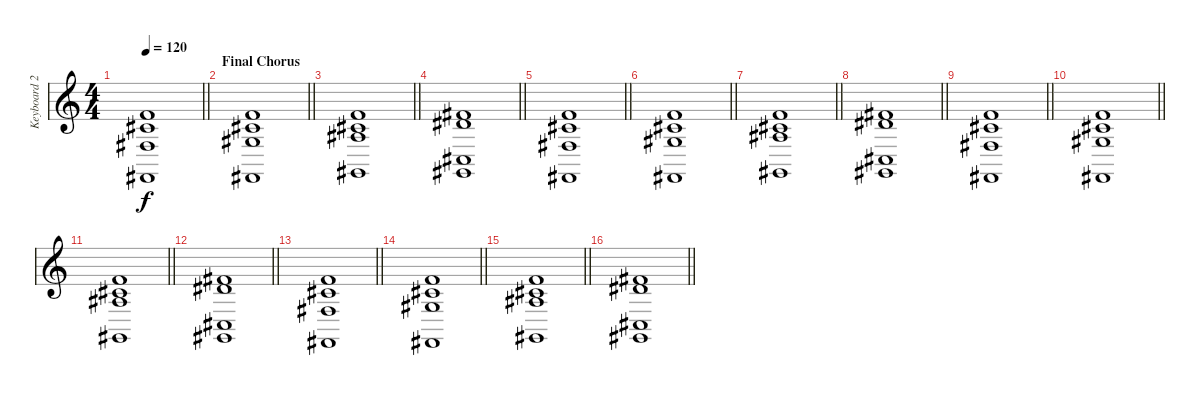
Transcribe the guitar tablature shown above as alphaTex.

\track ("Keyboard 2" "Keyboard 2") {instrument lead2sawtooth}
\staff {score}
\tuning (E4 B3 G3 D3 A2 E2) {hide}
\ts (4 4)
\tempo 120
\clef g2
\barLineRight lightlight
\ks c
(10.3 11.4 9.5 2.6).1{dy f} |
\section ("" "Final Chorus")
\barLineRight lightlight
(6.2 6.3 6.4 2.6).1 |
\barLineRight lightlight
(6.2 6.3 8.4 4.6).1 |
\barLineRight lightlight
(11.3 13.4 4.5 4.6).1 |
\barLineRight lightlight
(10.3 11.4 9.5 2.6).1 |
\barLineRight lightlight
(6.2 6.3 6.4 2.6).1 |
\barLineRight lightlight
(6.2 6.3 8.4 4.6).1 |
\barLineRight lightlight
(11.3 13.4 4.5 4.6).1 |
\barLineRight lightlight
(10.3 11.4 9.5 2.6).1 |
\barLineRight lightlight
(6.2 6.3 6.4 2.6).1 |
\barLineRight lightlight
(6.2 6.3 8.4 4.6).1 |
\barLineRight lightlight
(11.3 13.4 4.5 4.6).1 |
\barLineRight lightlight
(10.3 11.4 9.5 2.6).1 |
\barLineRight lightlight
(6.2 6.3 6.4 2.6).1 |
\barLineRight lightlight
(6.2 6.3 8.4 4.6).1 |
\barLineRight lightlight
(11.3 13.4 4.5 4.6).1
